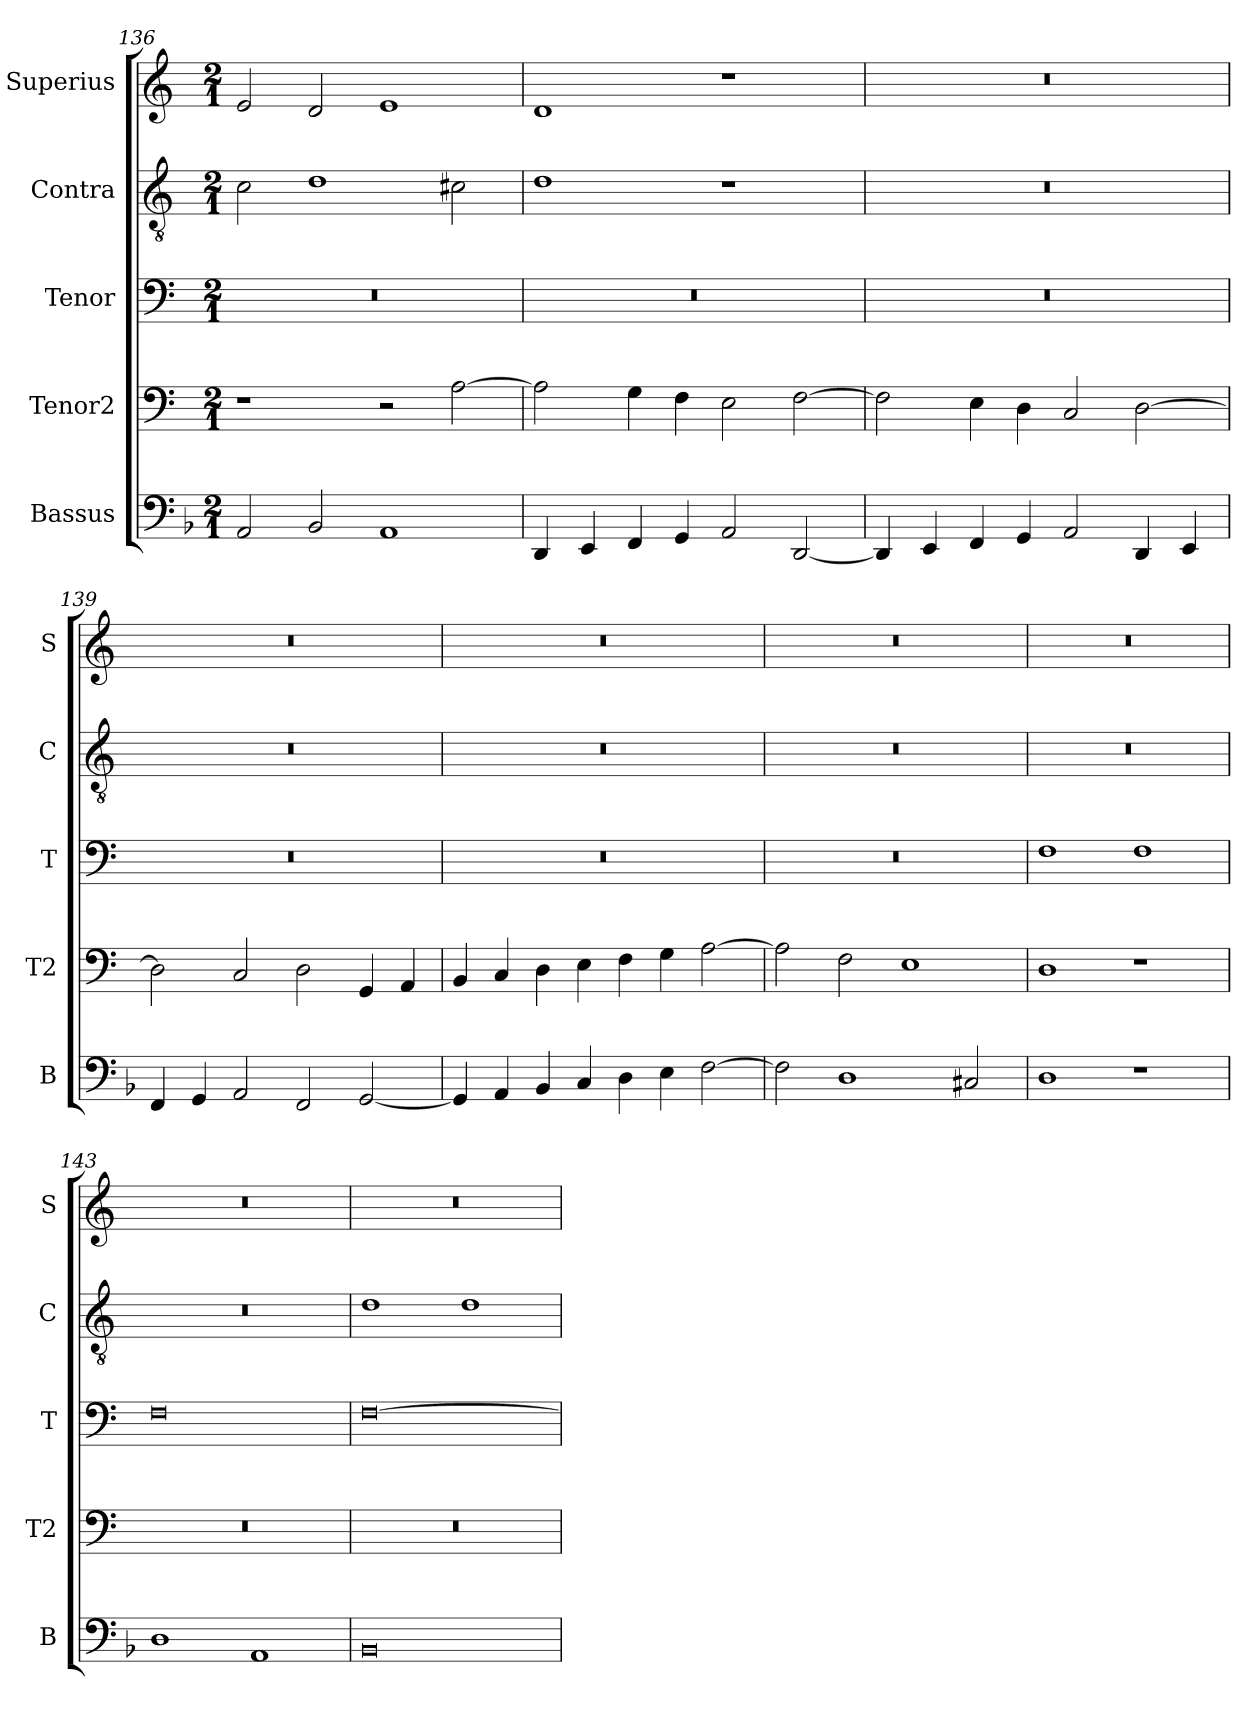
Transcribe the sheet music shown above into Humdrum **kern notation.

**kern	**kern	**kern	**kern	**kern
*part5	*part4	*part3	*part2	*part1
*staff5	*staff4	*staff3	*staff2	*staff1
*I"Bassus	*I"Tenor2	*I"Tenor	*I"Contra	*I"Superius
*I'B	*I'T2	*I'T	*I'C	*I'S
*clefF4	*clefF4	*clefF4	*clefGv2	*clefG2
*k[b-]	*k[]	*k[]	*k[]	*k[]
*M2/1	*M2/1	*M2/1	*M2/1	*M2/1
=136	=136	=136	=136	=136
2AA/	1r	0r	2c\	2e/
2BB-/	.	.	1d	2d/
1AA	2r	.	.	1e
.	[2A\	.	2c#X\	.
=137	=137	=137	=137	=137
4DD/	2A\]	0r	1d	1d
4EE/	.	.	.	.
4FF/	4G\	.	.	.
4GG/	4F\	.	.	.
2AA/	2E\	.	1r	1r
[2DD/	[2F\	.	.	.
=138	=138	=138	=138	=138
4DD/]	2F\]	0r	0r	0r
4EE/	.	.	.	.
4FF/	4E\	.	.	.
4GG/	4D\	.	.	.
2AA/	2C/	.	.	.
4DD/	[2D\	.	.	.
4EE/	.	.	.	.
=139	=139	=139	=139	=139
4FF/	2D\]	0r	0r	0r
4GG/	.	.	.	.
2AA/	2C/	.	.	.
2FF/	2D\	.	.	.
[2GG/	4GG/	.	.	.
.	4AA/	.	.	.
=140	=140	=140	=140	=140
4GG/]	4BB/	0r	0r	0r
4AA/	4C/	.	.	.
4BB-/	4D\	.	.	.
4C/	4E\	.	.	.
4D\	4F\	.	.	.
4E\	4G\	.	.	.
[2F\	[2A\	.	.	.
=141	=141	=141	=141	=141
2F\]	2A\]	0r	0r	0r
1D	2F\	.	.	.
.	1E	.	.	.
2C#X/	.	.	.	.
=142	=142	=142	=142	=142
1D	1D	1F\	0r	0r
1r	1r	1F\	.	.
=143	=143	=143	=143	=143
1D	0r	0F\	0r	0r
1AA	.	.	.	.
=144	=144	=144	=144	=144
0BB-	0r	[0F\	1d	0r
.	.	.	1d	.
=	=	=	=	=
*-	*-	*-	*-	*-
